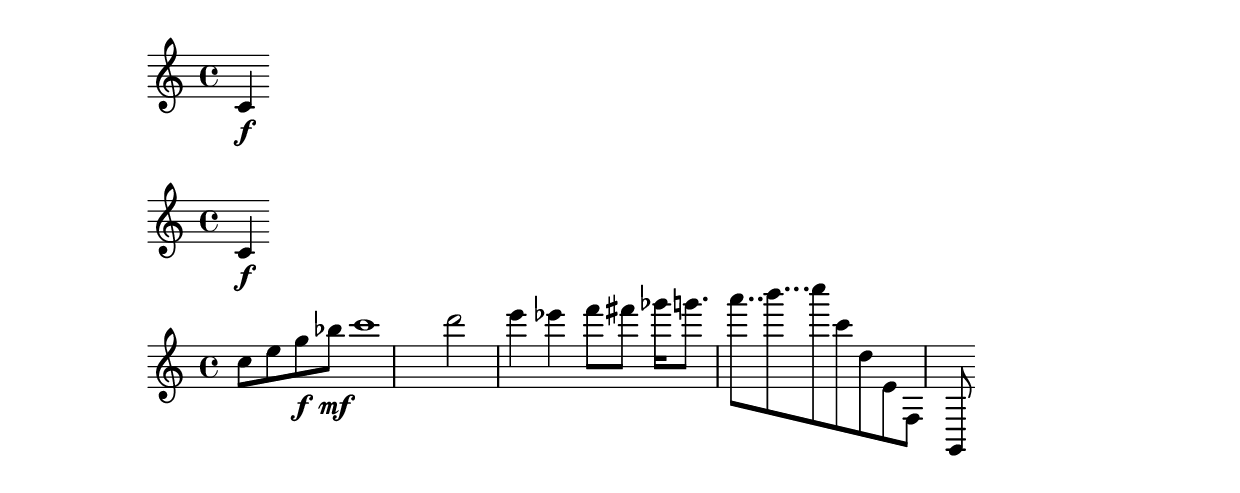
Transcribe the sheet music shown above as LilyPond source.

\version "2.24.0"


% To inspect how a music expression is stored internally
% http://lilypond.org/doc/v2.18/Documentation/extending/displaying-music-expressions

{
  \displayMusic { c'4\f }
}


% To save this to a file
% lilypond 91-display-music.ly > display.txt

% or

{
  #(with-output-to-file "display.txt"
    (lambda () #{ \displayMusic { c'4\f } #})) 
}

myMusic = \relative c'' { 
        c8 e g\f bes\mf 
        c1
        d2 e4 ees 4
        f8 fis8 ges16 g8. 
        a8.. b8... c8 c, d, e, f, g,
        }
{
  #(with-output-to-file "display.txt"
    (lambda () #{ \displayMusic \myMusic #})) 
}


% (ly:make-duration 0) - whole note
% (ly:make-duration 1) - half note
% (ly:make-duration 2) - quarter note
% (ly:make-duration 3) - eigth note
% (ly:make-duration 4) - sixteenth note

% (ly:make-duration 2 1) - quarter note with 1 dot
% (ly:make-duration 2 2) - quarter note with 2 dots
% etc

melody = \relative c'' { bes8 c ees f g2 }

% \melody

% #(ly:music-transpose melody #{d#})